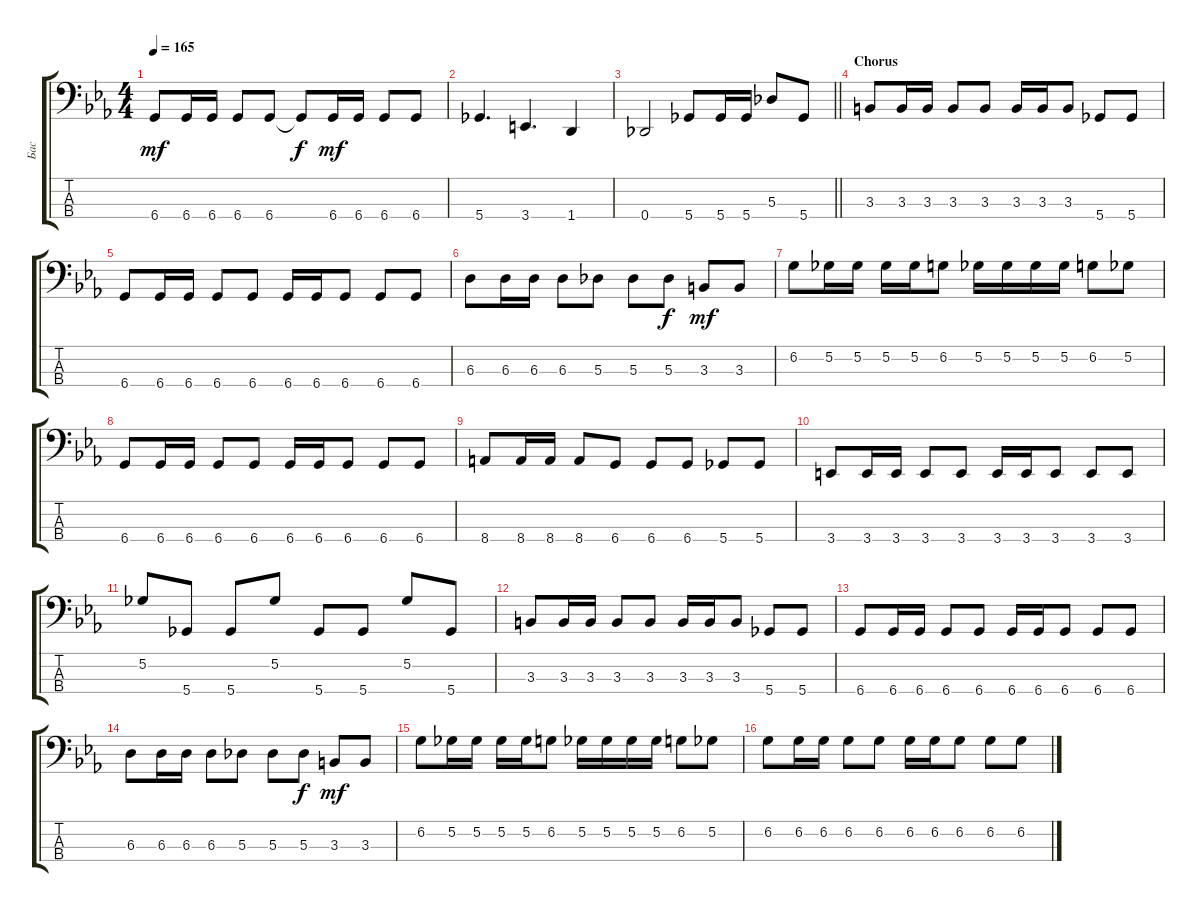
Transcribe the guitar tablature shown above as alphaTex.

\track ("Бас" "Бас") {instrument electricbassfinger}
\staff {score tabs}
\tuning (Gb2 Db2 Ab1 Db1) {hide}
\ts (4 4)
\tempo 165
\clef f4
\ks cminor
6.4.8{dy mf} 6.4.16 6.4.16 6.4.8 6.4.8 6.4{t}.8{dy f} 6.4.16{dy mf} 6.4.16 6.4.8 6.4.8 |
5.4.4{d} 3.4.4{d} 1.4.4 |
\barLineRight lightlight
0.4.2 5.4.8 5.4.16 5.4.16 5.3.8 5.4.8 |
\section ("" "Chorus")
3.3.8 3.3.16 3.3.16 3.3.8 3.3.8 3.3.16 3.3.16 3.3.8 5.4.8 5.4.8 |
6.4.8 6.4.16 6.4.16 6.4.8 6.4.8 6.4.16 6.4.16 6.4.8 6.4.8 6.4.8 |
6.3.8 6.3.16 6.3.16 6.3.8 5.3.8 5.3.8 5.3.8{dy f} 3.3.8{dy mf} 3.3.8 |
6.2.8 5.2.16 5.2.16 5.2.16 5.2.16 6.2.8 5.2.16 5.2.16 5.2.16 5.2.16 6.2.8 5.2.8 |
6.4.8 6.4.16 6.4.16 6.4.8 6.4.8 6.4.16 6.4.16 6.4.8 6.4.8 6.4.8 |
8.4.8 8.4.16 8.4.16 8.4.8 6.4.8 6.4.8 6.4.8 5.4.8 5.4.8 |
3.4.8 3.4.16 3.4.16 3.4.8 3.4.8 3.4.16 3.4.16 3.4.8 3.4.8 3.4.8 |
5.2.8 5.4.8 5.4.8 5.2.8 5.4.8 5.4.8 5.2.8 5.4.8 |
3.3.8 3.3.16 3.3.16 3.3.8 3.3.8 3.3.16 3.3.16 3.3.8 5.4.8 5.4.8 |
6.4.8 6.4.16 6.4.16 6.4.8 6.4.8 6.4.16 6.4.16 6.4.8 6.4.8 6.4.8 |
6.3.8 6.3.16 6.3.16 6.3.8 5.3.8 5.3.8 5.3.8{dy f} 3.3.8{dy mf} 3.3.8 |
6.2.8 5.2.16 5.2.16 5.2.16 5.2.16 6.2.8 5.2.16 5.2.16 5.2.16 5.2.16 6.2.8 5.2.8 |
6.2.8 6.2.16 6.2.16 6.2.8 6.2.8 6.2.16 6.2.16 6.2.8 6.2.8 6.2.8
